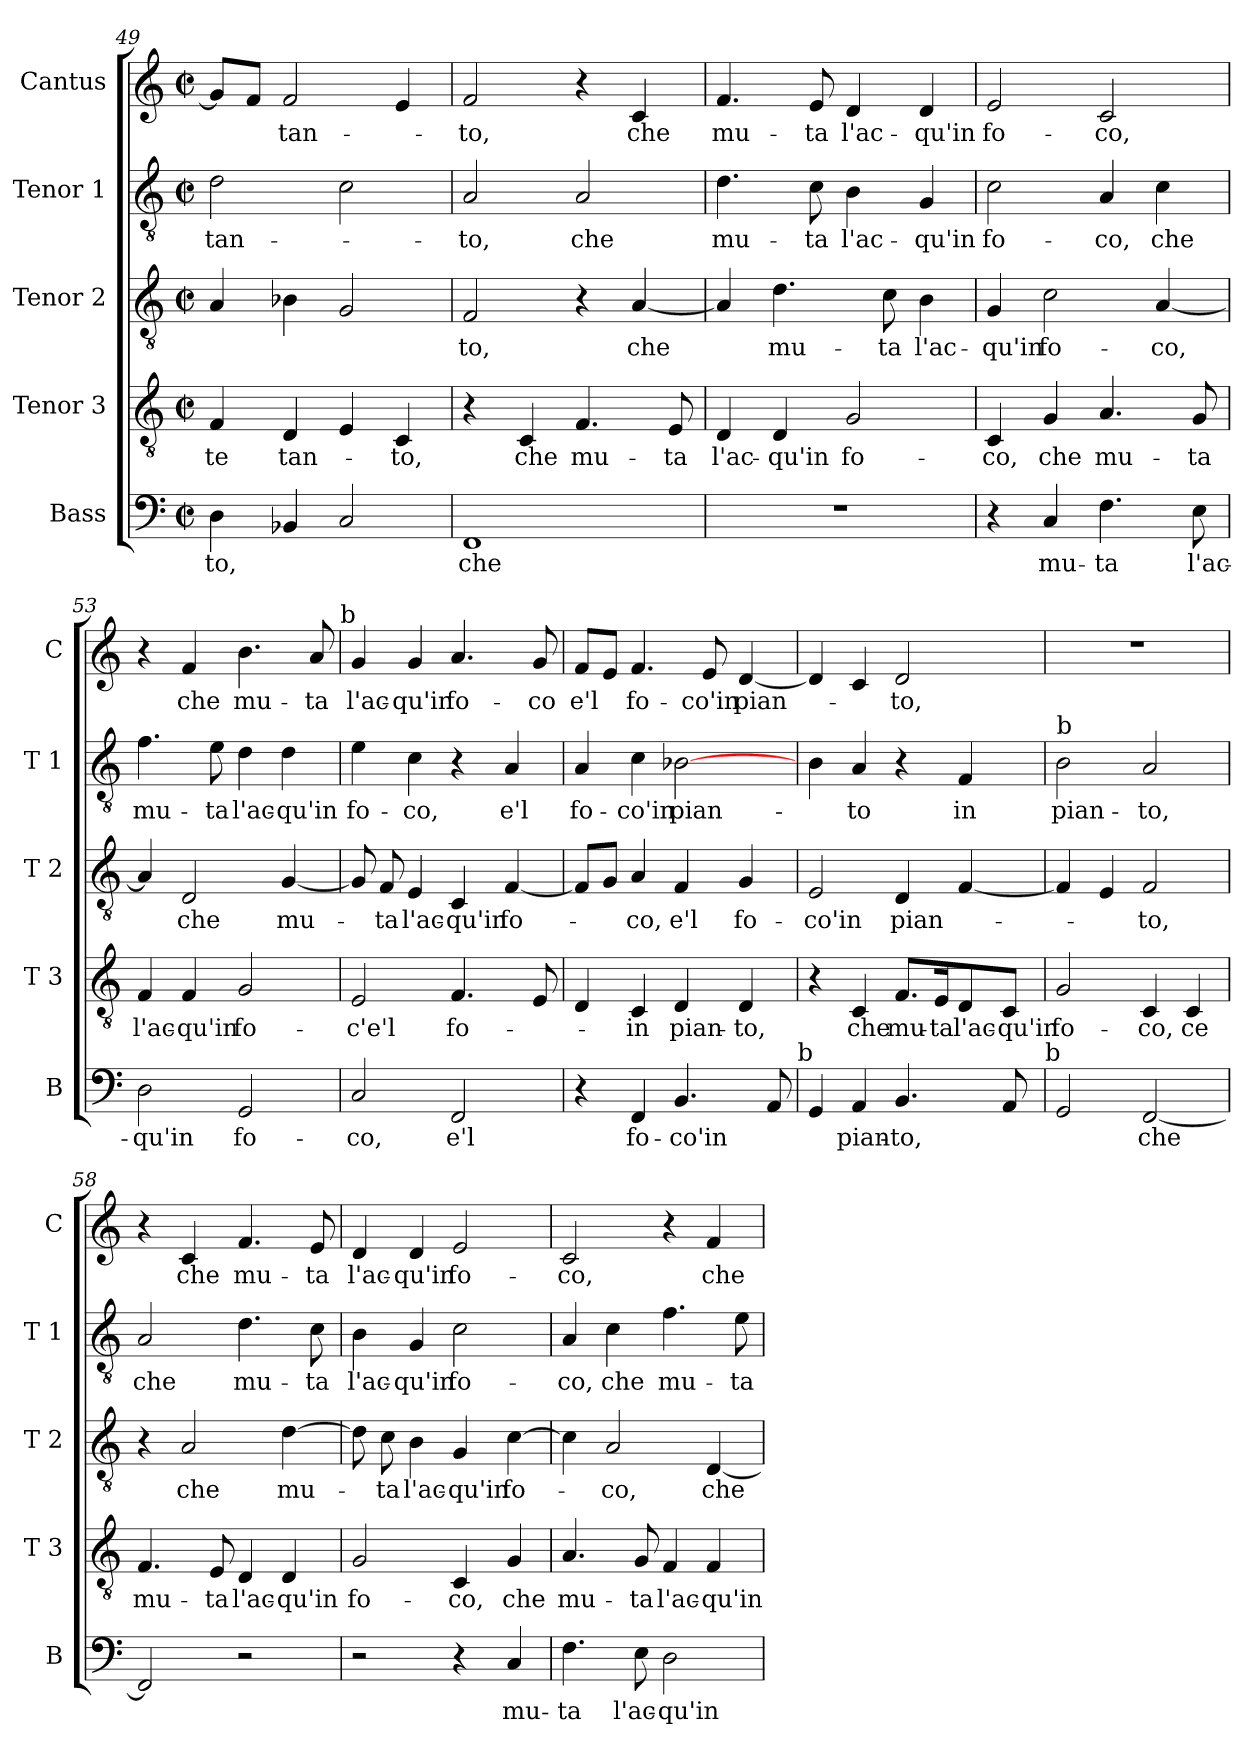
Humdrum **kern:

**kern	**text	**kern	**text	**kern	**text	**kern	**text	**kern	**text
*part5	*part5	*part4	*part4	*part3	*part3	*part2	*part2	*part1	*part1
*staff5	*staff5	*staff4	*staff4	*staff3	*staff3	*staff2	*staff2	*staff1	*staff1
*I"Bass	*	*I"Tenor 3	*	*I"Tenor 2	*	*I"Tenor 1	*	*I"Cantus	*
*I'B	*	*I'T 3	*	*I'T 2	*	*I'T 1	*	*I'C	*
*clefF4	*	*clefGv2	*	*clefGv2	*	*clefGv2	*	*clefG2	*
*k[]	*	*k[]	*	*k[]	*	*k[]	*	*k[]	*
*C:	*	*C:	*	*C:	*	*C:	*	*C:	*
*M2/2	*	*M2/2	*	*M2/2	*	*M2/2	*	*M2/2	*
*met(c|)	*	*met(c|)	*	*met(c|)	*	*met(c|)	*	*met(c|)	*
=49	=49	=49	=49	=49	=49	=49	=49	=49	=49
4D\	-to,	4F/	-te	4A/	.	2d\	tan-	8g/L]	.
.	.	.	.	.	.	.	.	8f/J	.
4BB-X/	.	4D/	tan-	4B-X\	.	.	.	2f/	tan-
2C/	.	4E/	.	2G/	.	2c\	.	.	.
.	.	4C/	-to,	.	.	.	.	4e/	.
=50	=50	=50	=50	=50	=50	=50	=50	=50	=50
1FF	che	4r	.	2F/	-to,	2A/	-to,	2f/	-to,
.	.	4C/	che	.	.	.	.	.	.
.	.	4.F/	mu-	4r	.	2A/	che	4r	.
.	.	.	.	[4A/	che	.	.	4c/	che
.	.	8E/	-ta	.	.	.	.	.	.
=51	=51	=51	=51	=51	=51	=51	=51	=51	=51
1r	.	4D/	l'ac-	4A/]	.	4.d\	mu-	4.f/	mu-
.	.	4D/	-qu'in	4.d\	mu-	.	.	.	.
.	.	.	.	.	.	8c\	-ta	8e/	-ta
.	.	2G/	fo-	.	.	4B\	l'ac-	4d/	l'ac-
.	.	.	.	8c\	-ta	.	.	.	.
.	.	.	.	4B\	l'ac-	4G/	-qu'in	4d/	-qu'in
!!LO:LB:g=z
=52	=52	=52	=52	=52	=52	=52	=52	=52	=52
4r	.	4C/	-co,	4G/	-qu'in	2c\	fo-	2e/	fo-
4C/	mu-	4G/	che	2c\	fo-	.	.	.	.
4.F\	-ta	4.A/	mu-	.	.	4A/	-co,	2c/	-co,
.	.	.	.	[4A/	-co,	4c\	che	.	.
8E\	l'ac-	8G/	-ta	.	.	.	.	.	.
=53	=53	=53	=53	=53	=53	=53	=53	=53	=53
2D\	-qu'in	4F/	l'ac-	4A/]	.	4.f\	mu-	4r	.
.	.	4F/	-qu'in	2D/	che	.	.	4f/	che
.	.	.	.	.	.	8e\	-ta	.	.
2GG/	fo-	2G/	fo-	.	.	4d\	l'ac-	4.b\	mu-
.	.	.	.	[4G/	mu-	4d\	-qu'in	.	.
.	.	.	.	.	.	.	.	8a/	-ta
!	!	!	!	!	!	!	!	!LO:TX:a:t=b	!
=54	=54	=54	=54	=54	=54	=54	=54	=54	=54
2C/	-co,	2E/	-c'e'l	8G/]	.	4e\	fo-	4g/	l'ac-
.	.	.	.	8F/	-ta	.	.	.	.
.	.	.	.	4E/	l'ac-	4c\	-co,	4g/	-qu'in
2FF/	e'l	4.F/	fo-	4C/	-qu'in	4r	.	4.a/	fo-
.	.	.	.	[4F/	fo-	4A/	e'l	.	.
.	.	8E/	.	.	.	.	.	8g/	-co
=55	=55	=55	=55	=55	=55	=55	=55	=55	=55
4r	.	4D/	.	8F/L]	.	4A/	fo-	8f/L	e'l
.	.	.	.	8G/J	.	.	.	8e/J	.
4FF/	fo-	4C/	-in	4A/	-co,	4c\	-co'in	4.f/	fo-
4.BB/	-co'in	4D/	pian-	4F/	e'l	[2B-X\	pian-	.	.
.	.	.	.	.	.	.	.	8e/	-co'in
.	.	4D/	-to,	4G/	fo-	.	.	[4d/	pian-
8AA/	.	.	.	.	.	.	.	.	.
!LO:TX:a:t=b	!	!	!	!	!	!	!	!	!
=56	=56	=56	=56	=56	=56	=56	=56	=56	=56
4GG/	.	4r	.	2E/	-co'in	4B\	.	4d/]	.
4AA/	pian-	4C/	che	.	.	4A/	-to	4c/	.
4.BB/	-to,	8.F/L	mu-	4D/	pian-	4r	.	2d/	-to,
.	.	16E/K	-ta	.	.	.	.	.	.
.	.	8D/	l'ac-	[4F/	.	4F/	in	.	.
8AA/	.	8C/J	-qu'in	.	.	.	.	.	.
!LO:TX:a:t=b	!	!	!	!	!	!	!	!	!
!!LO:PB:g=z
=57	=57	=57	=57	=57	=57	=57	=57	=57	=57
!	!	!	!	!	!	!LO:TX:a:t=b	!	!	!
2GG/	.	2G/	fo-	4F/]	.	2B\	pian-	1r	.
.	.	.	.	4E/	.	.	.	.	.
[2FF/	che	4C/	-co,	2F/	-to,	2A/	-to,	.	.
.	.	4C/	ce	.	.	.	.	.	.
=58	=58	=58	=58	=58	=58	=58	=58	=58	=58
2FF/]	.	4.F/	mu-	4r	.	2A/	che	4r	.
.	.	.	.	2A/	che	.	.	4c/	che
.	.	8E/	-ta	.	.	.	.	.	.
2r	.	4D/	l'ac-	.	.	4.d\	mu-	4.f/	mu-
.	.	4D/	-qu'in	[4d\	mu-	.	.	.	.
.	.	.	.	.	.	8c\	-ta	8e/	-ta
=59	=59	=59	=59	=59	=59	=59	=59	=59	=59
2r	.	2G/	fo-	8d\]	.	4B\	l'ac-	4d/	l'ac-
.	.	.	.	8c\	-ta	.	.	.	.
.	.	.	.	4B\	l'ac-	4G/	-qu'in	4d/	-qu'in
4r	.	4C/	-co,	4G/	-qu'in	2c\	fo-	2e/	fo-
4C/	mu-	4G/	che	[4c\	fo-	.	.	.	.
=60	=60	=60	=60	=60	=60	=60	=60	=60	=60
4.F\	-ta	4.A/	mu-	4c\]	.	4A/	-co,	2c/	-co,
.	.	.	.	2A/	-co,	4c\	che	.	.
8E\	l'ac-	8G/	-ta	.	.	.	.	.	.
2D\	-qu'in	4F/	l'ac-	.	.	4.f\	mu-	4r	.
.	.	4F/	-qu'in	[4D/	che	.	.	4f/	che
.	.	.	.	.	.	8e\	-ta	.	.
=	=	=	=	=	=	=	=	=	=
*-	*-	*-	*-	*-	*-	*-	*-	*-	*-
